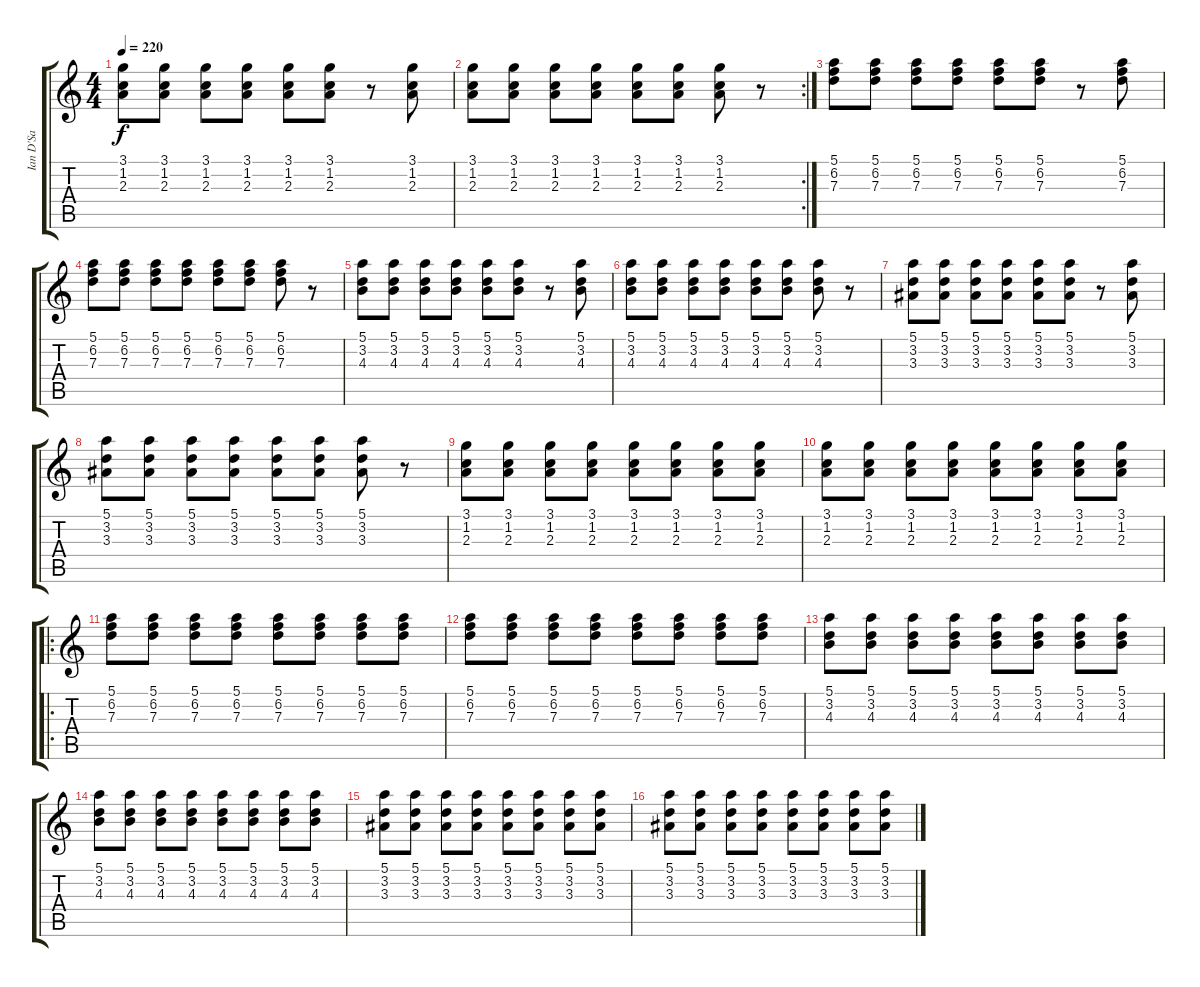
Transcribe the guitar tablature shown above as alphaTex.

\track ("Ian D'Sa" "Ian D'Sa") {instrument overdrivenguitar}
\staff {score tabs}
\tuning (E4 B3 G3 D3 A2 D2) {hide}
\ts (4 4)
\tempo 220
\clef g2
\ks c
(3.1 1.2 2.3).8{dy f} (3.1 1.2 2.3).8 (3.1 1.2 2.3).8 (3.1 1.2 2.3).8 (3.1 1.2 2.3).8 (3.1 1.2 2.3).8 r.8 (3.1 1.2 2.3).8 |
\rc 2
(3.1 1.2 2.3).8 (3.1 1.2 2.3).8 (3.1 1.2 2.3).8 (3.1 1.2 2.3).8 (3.1 1.2 2.3).8 (3.1 1.2 2.3).8 (3.1 1.2 2.3).8 r.8 |
(5.1 6.2 7.3).8 (5.1 6.2 7.3).8 (5.1 6.2 7.3).8 (5.1 6.2 7.3).8 (5.1 6.2 7.3).8 (5.1 6.2 7.3).8 r.8 (5.1 6.2 7.3).8 |
(5.1 6.2 7.3).8 (5.1 6.2 7.3).8 (5.1 6.2 7.3).8 (5.1 6.2 7.3).8 (5.1 6.2 7.3).8 (5.1 6.2 7.3).8 (5.1 6.2 7.3).8 r.8 |
(5.1 3.2 4.3).8 (5.1 3.2 4.3).8 (5.1 3.2 4.3).8 (5.1 3.2 4.3).8 (5.1 3.2 4.3).8 (5.1 3.2 4.3).8 r.8 (5.1 3.2 4.3).8 |
(5.1 3.2 4.3).8 (5.1 3.2 4.3).8 (5.1 3.2 4.3).8 (5.1 3.2 4.3).8 (5.1 3.2 4.3).8 (5.1 3.2 4.3).8 (5.1 3.2 4.3).8 r.8 |
(5.1 3.2 3.3).8 (5.1 3.2 3.3).8 (5.1 3.2 3.3).8 (5.1 3.2 3.3).8 (5.1 3.2 3.3).8 (5.1 3.2 3.3).8 r.8 (5.1 3.2 3.3).8 |
(5.1 3.2 3.3).8 (5.1 3.2 3.3).8 (5.1 3.2 3.3).8 (5.1 3.2 3.3).8 (5.1 3.2 3.3).8 (5.1 3.2 3.3).8 (5.1 3.2 3.3).8 r.8 |
(3.1 1.2 2.3).8 (3.1 1.2 2.3).8 (3.1 1.2 2.3).8 (3.1 1.2 2.3).8 (3.1 1.2 2.3).8 (3.1 1.2 2.3).8 (3.1 1.2 2.3).8 (3.1 1.2 2.3).8 |
(3.1 1.2 2.3).8 (3.1 1.2 2.3).8 (3.1 1.2 2.3).8 (3.1 1.2 2.3).8 (3.1 1.2 2.3).8 (3.1 1.2 2.3).8 (3.1 1.2 2.3).8 (3.1 1.2 2.3).8 |
\ro
(5.1 6.2 7.3).8 (5.1 6.2 7.3).8 (5.1 6.2 7.3).8 (5.1 6.2 7.3).8 (5.1 6.2 7.3).8 (5.1 6.2 7.3).8 (5.1 6.2 7.3).8 (5.1 6.2 7.3).8 |
(5.1 6.2 7.3).8 (5.1 6.2 7.3).8 (5.1 6.2 7.3).8 (5.1 6.2 7.3).8 (5.1 6.2 7.3).8 (5.1 6.2 7.3).8 (5.1 6.2 7.3).8 (5.1 6.2 7.3).8 |
(5.1 3.2 4.3).8 (5.1 3.2 4.3).8 (5.1 3.2 4.3).8 (5.1 3.2 4.3).8 (5.1 3.2 4.3).8 (5.1 3.2 4.3).8 (5.1 3.2 4.3).8 (5.1 3.2 4.3).8 |
(5.1 3.2 4.3).8 (5.1 3.2 4.3).8 (5.1 3.2 4.3).8 (5.1 3.2 4.3).8 (5.1 3.2 4.3).8 (5.1 3.2 4.3).8 (5.1 3.2 4.3).8 (5.1 3.2 4.3).8 |
(5.1 3.2 3.3).8 (5.1 3.2 3.3).8 (5.1 3.2 3.3).8 (5.1 3.2 3.3).8 (5.1 3.2 3.3).8 (5.1 3.2 3.3).8 (5.1 3.2 3.3).8 (5.1 3.2 3.3).8 |
(5.1 3.2 3.3).8 (5.1 3.2 3.3).8 (5.1 3.2 3.3).8 (5.1 3.2 3.3).8 (5.1 3.2 3.3).8 (5.1 3.2 3.3).8 (5.1 3.2 3.3).8 (5.1 3.2 3.3).8
